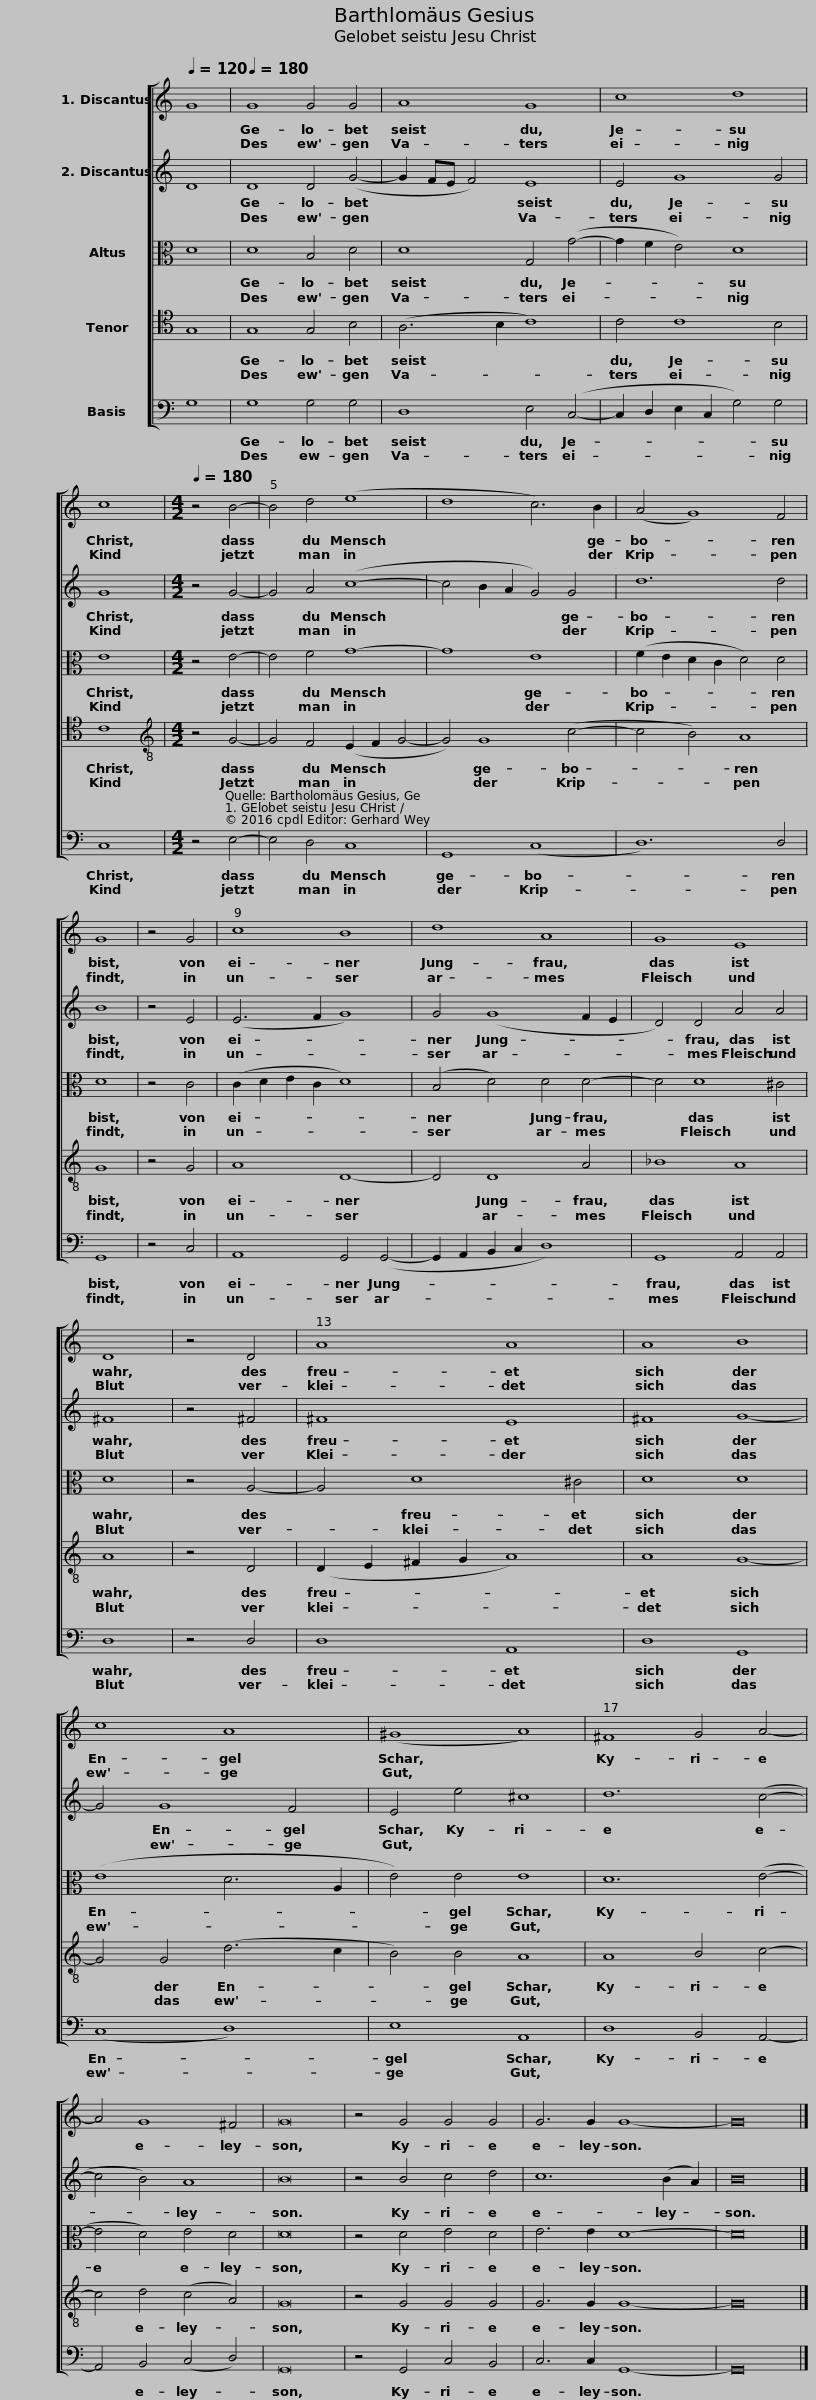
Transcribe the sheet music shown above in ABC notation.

X:1
%%score [ 1 2 3 4 5 ]
L:1/8
Q:1/4=120
M:none
I:linebreak $
K:C
V:1 treble
V:2 treble
V:3 alto
V:4 tenor
V:5 bass
V:1
 G8 |$[Q:1/4=180] G8 G4 G4 | A8 G8 | c8 d8 | c8 |$ %5
[M:4/2][Q:1/4=180][Q:1/4=180][Q:1/4=180][Q:1/4=180][Q:1/4=180] z4 B4- | B4 d4 (e8 | d8 c6) B2 | (A4 G8) F4 | G8 |$ %10
 z4 G4 | c8 B8 | d8 A8 | G8 E8 | D8 |$ %15
 z4 D4 | A8 A8 | A8 B8 | c8 A8 | (^G8 A8) |$ %20
 ^F8 G4 A4- | A4 G8 ^F4 | G16 | z4 G4 G4 G4 | G6 G2 G8- | %25
 G16 |] %26
V:2
 D8 |$ D8 D4 (G4- | G2 FE F4) E8 | E4 G8 G4 | G8 |$ %5
[M:4/2] z4 G4- | G4 A4 (c8- | c4 B2 A2 G4) G4 | d12 d4 | B8 |$ %10
 z4 E4 | (E6 F2 G8) | G4 (G8 F2 E2 | D4) D4 A4 A4 | ^F8 |$ %15
 z4 ^F4 | ^F8 E8 | ^F8 G8- | G4 G8 F4 | E4 e4 ^c8 |$ %20
 d12 (c4- | c4 B4) A8 | B16 | z4 B4 c4 d4 | c12 (B2 A2) | %25
 B16 |] %26
V:3
 D8 |$ D8 B,4 D4 | D8 G,4 (G4- | G2 F2 E4) D8 | E8 |$ %5
[M:4/2] z4 E4- | E4 F4 G8- | G8 E8 | (F2 E2 D2 C2 D4) D4 | D8 |$ %10
 z4 C4 | (C2 D2 E2 C2 D8) | (B,4 D4) D4 D4- | D4 D8 ^C4 | D8 |$ %15
 z4 A,4- | A,4 D8 ^C4 | D8 D8 | (E8 D6 A,2 | E4) E4 E8 |$ %20
 D12 (E4- | E4 D4) E4 D4 | D16 | z4 D4 E4 D4 | E6 E2 D8- | %25
 D16 |] %26
V:4
 G,8 |$ G,8 G,4 B,4 | (A,6 B,2 C8) | C4 C8 B,4 | C8 |$ %5
[M:4/2][K:treble-8] z4 G4- | G4 F4 (E2 F2 G4- | G4) G8 (c4- | c4 B4) A8 | G8 |$ %10
 z4 G4 | A8 D8- | D4 D8 A4 | _B8 A8 | A8 |$ %15
 z4 D4 | (D2 E2 ^F2 G2 A8) | A8 G8- | G4 G4 (d6 c2 | B4) B4 A8 |$ %20
 A8 B4 c4- | c4 d4 (c4 A4) | G16 | z4 G4 G4 G4 | G6 G2 G8- | %25
 G16 |] %26
V:5
 G,8 |$ G,8 G,4 G,4 | D,8 E,4 (C,4- | C,2 D,2 E,2 C,2 G,4) G,4 | C,8 |$ %5
[M:4/2] z4 E,4- | E,4 D,4 C,8 | G,,8 (C,8 | D,12) D,4 | G,,8 |$ %10
 z4 C,4 | A,,8 G,,4 (G,,4- | G,,2 A,,2 B,,2 C,2 D,8) | G,,8 A,,4 A,,4 | D,8 |$ %15
 z4 D,4 | D,8 A,,8 | D,8 G,,8 | (C,8 D,8) | E,8 A,,8 |$ %20
 D,8 B,,4 A,,4- | A,,4 B,,4 (C,4 D,4) | G,,16 | z4 G,,4 C,4 B,,4 | C,6 C,2 G,,8- | %25
 G,,16 |] %26
